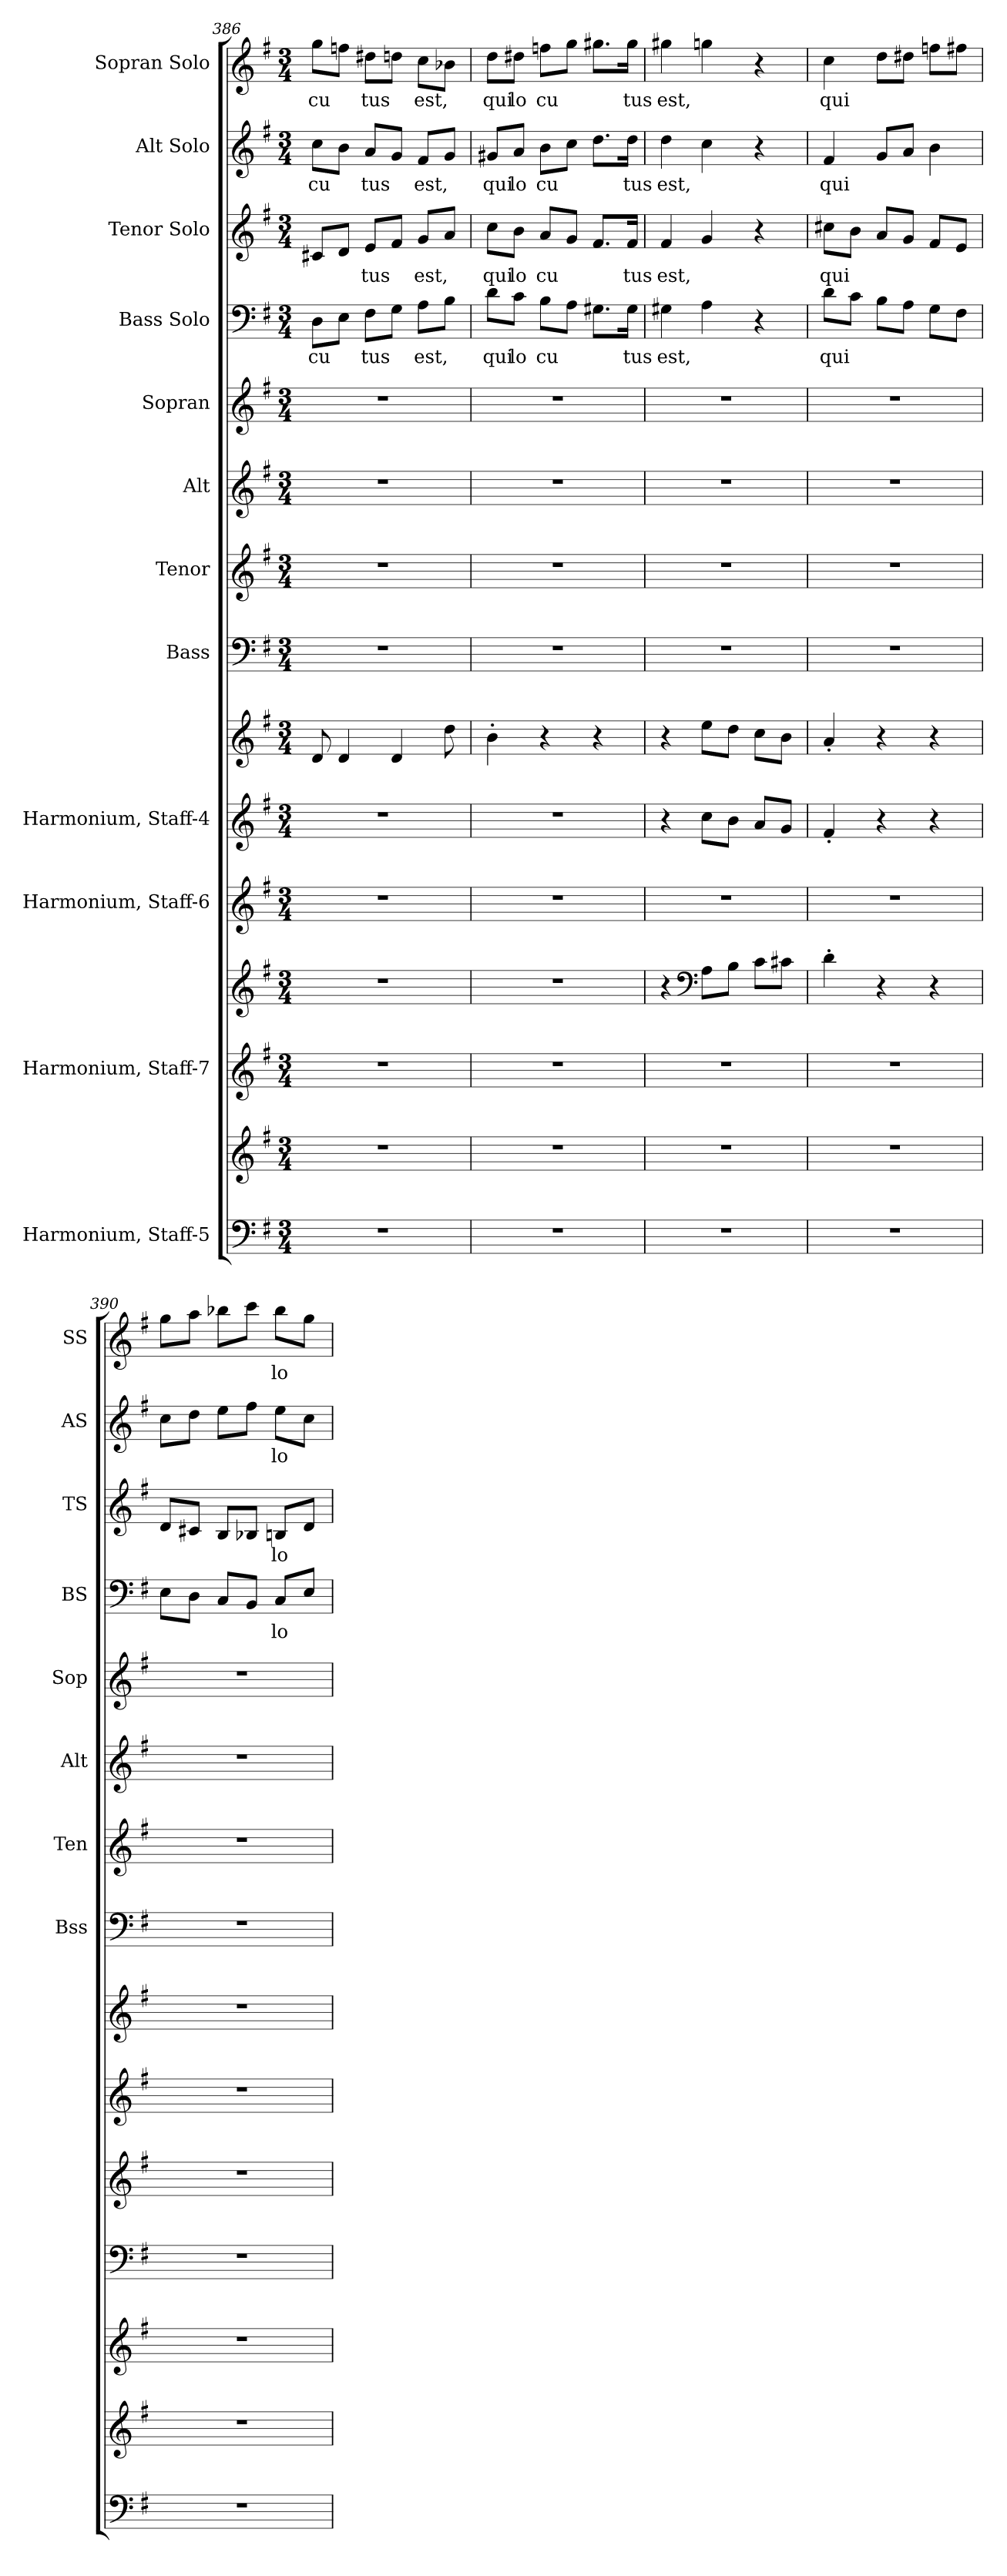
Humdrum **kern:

**kern	**kern	**kern	**kern	**kern	**kern	**kern	**kern	**kern	**kern	**kern	**kern	**text	**kern	**text	**kern	**text	**kern	**text
*part12	*part12	*part11	*part11	*part10	*part9	*part9	*part8	*part7	*part6	*part5	*part4	*part4	*part3	*part3	*part2	*part2	*part1	*part1
*staff15	*staff14	*staff13	*staff12	*staff11	*staff10	*staff9	*staff8	*staff7	*staff6	*staff5	*staff4	*staff4	*staff3	*staff3	*staff2	*staff2	*staff1	*staff1
*I"Harmonium, Staff-5	*	*I"Harmonium, Staff-7	*	*I"Harmonium, Staff-6	*I"Harmonium, Staff-4	*	*I"Bass	*I"Tenor	*I"Alt	*I"Sopran	*I"Bass Solo	*	*I"Tenor Solo	*	*I"Alt Solo	*	*I"Sopran Solo	*
*	*	*	*	*	*	*	*I'Bss	*I'Ten	*I'Alt	*I'Sop	*I'BS	*	*I'TS	*	*I'AS	*	*I'SS	*
*clefF4	*clefG2	*clefG2	*clefG2	*clefG2	*clefG2	*clefG2	*clefF4	*clefG2	*clefG2	*clefG2	*clefF4	*	*clefG2	*	*clefG2	*	*clefG2	*
*	*	*	*	*	*	*	*	*ITrd4c7	*ITrd2c3	*ITrd2c3	*	*	*ITrd4c7	*	*	*	*ITrd2c3	*
*k[f#]	*k[f#]	*k[f#]	*k[f#]	*k[f#]	*k[f#]	*k[f#]	*k[f#]	*k[]	*k[f#c#g#d#]	*k[f#c#g#d#]	*k[f#]	*	*k[]	*	*k[f#]	*	*k[f#c#g#d#]	*
*M3/4	*M3/4	*M3/4	*M3/4	*M3/4	*M3/4	*M3/4	*M3/4	*M3/4	*M3/4	*M3/4	*M3/4	*	*M3/4	*	*M3/4	*	*M3/4	*
=386	=386	=386	=386	=386	=386	=386	=386	=386	=386	=386	=386	=386	=386	=386	=386	=386	=386	=386
2.r	2.r	2.r	2.r	2.r	2.r	8d/	2.r	2.r	2.r	2.r	8D\L	cu	8F#X/L	.	8cc\L	cu	8ee\L	cu
.	.	.	.	.	.	4d/	.	.	.	.	8E\J	.	8G/J	.	8b\J	.	8ddn\J	.
.	.	.	.	.	.	.	.	.	.	.	8F#\L	tus	8A/L	tus	8a/L	tus	8b#X\L	tus
.	.	.	.	.	.	4d/	.	.	.	.	8G\J	.	8B/J	.	8g/J	.	8bn\J	.
.	.	.	.	.	.	.	.	.	.	.	8A\L	est,	8c/L	est,	8f#/L	est,	8a\L	est,
.	.	.	.	.	.	8dd\	.	.	.	.	8B\J	.	8d/J	.	8g/J	.	8gn\J	.
=387	=387	=387	=387	=387	=387	=387	=387	=387	=387	=387	=387	=387	=387	=387	=387	=387	=387	=387
2.r	2.r	2.r	2.r	2.r	2.r	4b'\	2.r	2.r	2.r	2.r	8d\L	qui	8f\L	qui	8g#X/L	qui	8b\L	qui
.	.	.	.	.	.	.	.	.	.	.	8c\J	lo	8e\J	lo	8a/J	lo	8b#X\J	lo
.	.	.	.	.	.	4r	.	.	.	.	8B\L	cu	8d/L	cu	8b\L	cu	8ddn\L	cu
.	.	.	.	.	.	.	.	.	.	.	8A\J	.	8c/J	.	8cc\J	.	8ee\J	.
.	.	.	.	.	.	4r	.	.	.	.	8.G#X\L	.	8.B/L	.	8.dd\L	.	8.ee#X\L	.
.	.	.	.	.	.	.	.	.	.	.	16G#\Jk	tus	16B/Jk	tus	16dd\Jk	tus	16ee#\Jk	tus
=388	=388	=388	=388	=388	=388	=388	=388	=388	=388	=388	=388	=388	=388	=388	=388	=388	=388	=388
2.r	2.r	2.r	4r	2.r	4r	4r	2.r	2.r	2.r	2.r	4G#X\	est,	4B/	est,	4dd\	est,	4ee#X\	est,
*	*	*	*clefF4	*	*	*	*	*	*	*	*	*	*	*	*	*	*	*
.	.	.	8A\L	.	8cc\L	8ee\L	.	.	.	.	4A\	.	4c/	.	4cc\	.	4een\	.
.	.	.	8B\J	.	8b\J	8dd\J	.	.	.	.	.	.	.	.	.	.	.	.
.	.	.	8c\L	.	8a/L	8cc\L	.	.	.	.	4r	.	4r	.	4r	.	4r	.
.	.	.	8c#X\J	.	8g/J	8b\J	.	.	.	.	.	.	.	.	.	.	.	.
!!LO:PB:g=z
=389	=389	=389	=389	=389	=389	=389	=389	=389	=389	=389	=389	=389	=389	=389	=389	=389	=389	=389
*	*	*	*	*	*	*	*	*	*	*	*	*	*	*	*	*	*MM72	*
2.r	2.r	2.r	4d'\	2.r	4f#'/	4a'/	2.r	2.r	2.r	2.r	8d\L	qui	8f#X\L	qui	4f#/	qui	4a\	qui
.	.	.	.	.	.	.	.	.	.	.	8c\J	.	8e\J	.	.	.	.	.
.	.	.	4r	.	4r	4r	.	.	.	.	8B\L	.	8d/L	.	8g/L	.	8b\L	.
.	.	.	.	.	.	.	.	.	.	.	8A\J	.	8c/J	.	8a/J	.	8b#X\J	.
.	.	.	4r	.	4r	4r	.	.	.	.	8G\L	.	8B/L	.	4b\	.	8ddn\L	.
.	.	.	.	.	.	.	.	.	.	.	8F#\J	.	8A/J	.	.	.	8dd#X\J	.
=390	=390	=390	=390	=390	=390	=390	=390	=390	=390	=390	=390	=390	=390	=390	=390	=390	=390	=390
2.r	2.r	2.r	2.r	2.r	2.r	2.r	2.r	2.r	2.r	2.r	8E\L	.	8G/L	.	8cc\L	.	8ee\L	.
.	.	.	.	.	.	.	.	.	.	.	8D\J	.	8F#X/J	.	8dd\J	.	8ff#\J	.
.	.	.	.	.	.	.	.	.	.	.	8C/L	.	8E/L	.	8ee\L	.	8ggn\L	.
.	.	.	.	.	.	.	.	.	.	.	8BB/J	.	8E-X/J	.	8ff#\J	.	8aa\J	.
.	.	.	.	.	.	.	.	.	.	.	8C/L	lo	8En/L	lo	8ee\L	lo	8gg\L	lo
.	.	.	.	.	.	.	.	.	.	.	8E/J	.	8G/J	.	8cc\J	.	8ee\J	.
=	=	=	=	=	=	=	=	=	=	=	=	=	=	=	=	=	=	=
*-	*-	*-	*-	*-	*-	*-	*-	*-	*-	*-	*-	*-	*-	*-	*-	*-	*-	*-
